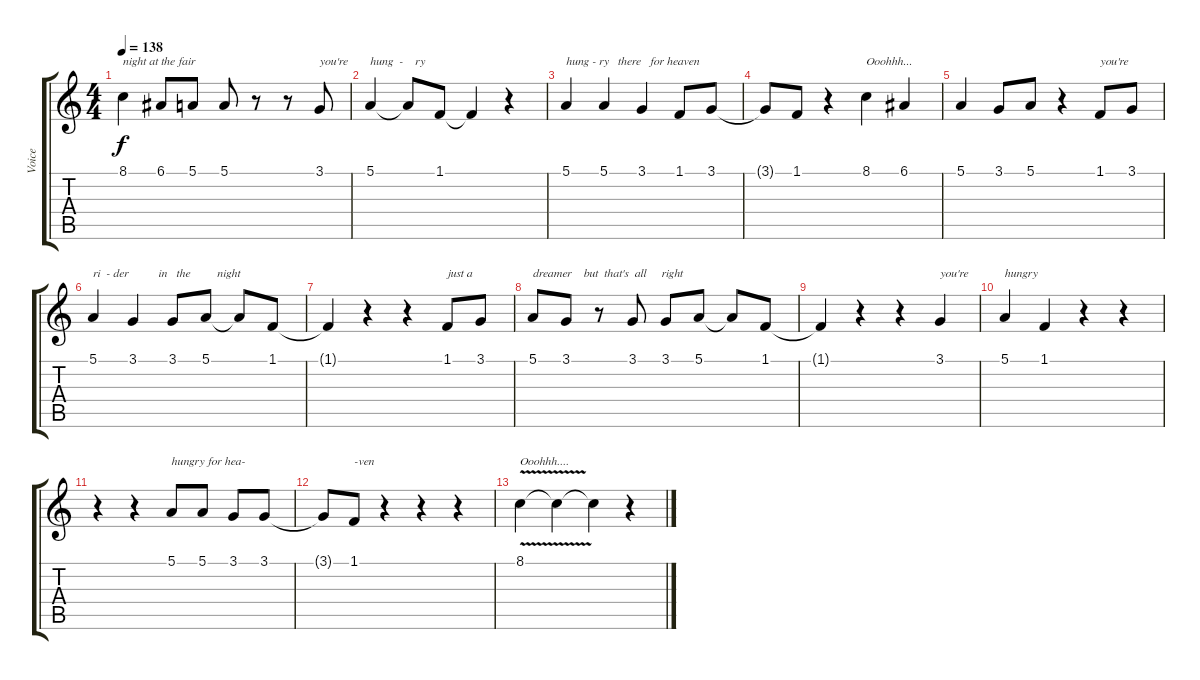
\track ("Voice" "Voice") {instrument cello}
\staff {score tabs}
\tuning (E4 B3 G3 D3 A2 E2) {hide}
\ts (4 4)
\tempo 138
\clef g2
\ks c
8.1.4{txt "night at the fair" dy f} 6.1.8 5.1.8 5.1.8 r.8 r.8 3.1.8{txt "you're"} |
5.1.4{txt "hung  -    ry"} 5.1{t}.8 1.1.8 1.1{t}.4 r.4 |
5.1.4{txt "hung - ry   there   for heaven"} 5.1.4 3.1.4 1.1.8 3.1.8 |
3.1{t}.8 1.1.8 r.4 8.1.4{txt "Ooohhh..."} 6.1.4 |
5.1.4 3.1.8 5.1.8 r.4 1.1.8{txt "you're"} 3.1.8 |
5.1.4{txt "ri  - der          in   the         night"} 3.1.4 3.1.8 5.1.8 5.1{t}.8 1.1.8 |
1.1{t}.4 r.4 r.4 1.1.8{txt "just a"} 3.1.8 |
5.1.8{txt "dreamer    but  that's  all     right"} 3.1.8 r.8 3.1.8 3.1.8 5.1.8 5.1{t}.8 1.1.8 |
1.1{t}.4 r.4 r.4 3.1.4{txt "you're"} |
5.1.4{txt "hungry"} 1.1.4 r.4 r.4 |
r.4 r.4 5.1.8{txt "hungry for hea-"} 5.1.8 3.1.8 3.1.8 |
3.1{t}.8 1.1.8{txt "-ven"} r.4 r.4 r.4 |
8.1{v}.4{txt "Ooohhh...."} 8.1{t}.4 8.1{t}.4 r.4
